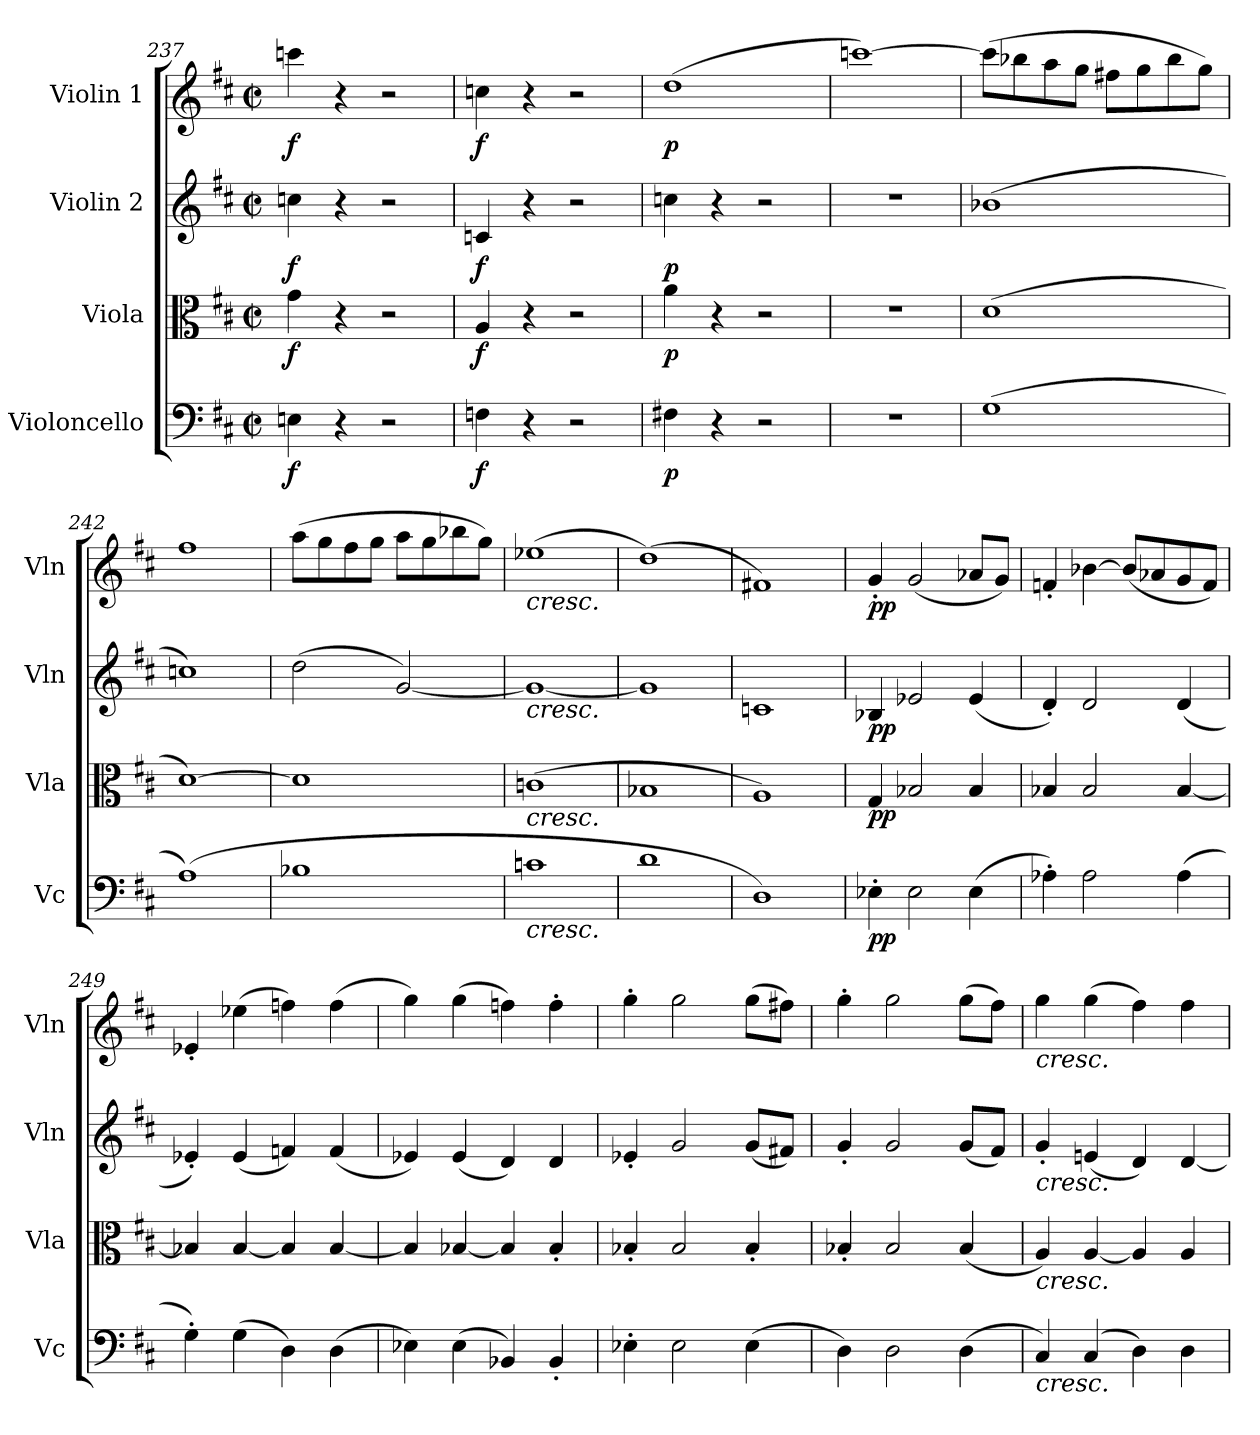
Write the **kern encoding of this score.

**kern	**dynam	**kern	**dynam	**kern	**dynam	**kern	**dynam
*part4	*part4	*part3	*part3	*part2	*part2	*part1	*part1
*staff4	*staff4	*staff3	*staff3	*staff2	*staff2	*staff1	*staff1
*I"Violoncello	*	*I"Viola	*	*I"Violin 2	*	*I"Violin 1	*
*I'Vc	*	*I'Vla	*	*I'Vln	*	*I'Vln	*
*clefF4	*	*clefC3	*	*clefG2	*	*clefG2	*
*k[f#c#]	*	*k[f#c#]	*	*k[f#c#]	*	*k[f#c#]	*
*M2/2	*	*M2/2	*	*M2/2	*	*M2/2	*
*met(c|)	*	*met(c|)	*	*met(c|)	*	*met(c|)	*
=237	=237	=237	=237	=237	=237	=237	=237
!	!LO:DY:b	!	!LO:DY:b	!	!LO:DY:b	!	!LO:DY:b
4En\	f	4g\	f	4ccn\	f	4cccn\	f
4r	.	4r	.	4r	.	4r	.
2r	.	2r	.	2r	.	2r	.
=238	=238	=238	=238	=238	=238	=238	=238
!	!LO:DY:b	!	!LO:DY:b	!	!LO:DY:b	!	!LO:DY:b
4Fn\	f	4A/	f	4cn/	f	4ccn\	f
4r	.	4r	.	4r	.	4r	.
2r	.	2r	.	2r	.	2r	.
=239	=239	=239	=239	=239	=239	=239	=239
!	!LO:DY:b	!	!LO:DY:b	!	!LO:DY:b	!	!LO:DY:b
4F#X\	p	4a\	p	4ccn\	p	(1dd	p
4r	.	4r	.	4r	.	.	.
2r	.	2r	.	2r	.	.	.
=240	=240	=240	=240	=240	=240	=240	=240
1r	.	1r	.	1r	.	[1cccn)	.
!!LO:LB:g=z
=241	=241	=241	=241	=241	=241	=241	=241
(1G	.	(1d	.	(1b-X	.	(8ccc\L]	.
.	.	.	.	.	.	8bb-X\	.
.	.	.	.	.	.	8aa\	.
.	.	.	.	.	.	8gg\J	.
.	.	.	.	.	.	8ff#X\L	.
.	.	.	.	.	.	8gg\	.
.	.	.	.	.	.	8bb-\	.
.	.	.	.	.	.	8gg\J)	.
!!LO:LB:g=z
=242	=242	=242	=242	=242	=242	=242	=242
(1A)	.	[1d)	.	1ccn)	.	1ff#	.
=243	=243	=243	=243	=243	=243	=243	=243
1B-X	.	1d]	.	(2dd\	.	(8aa\L	.
.	.	.	.	.	.	8gg\	.
.	.	.	.	.	.	8ff#\	.
.	.	.	.	.	.	8gg\J	.
.	.	.	.	[2g/)	.	8aa\L	.
.	.	.	.	.	.	8gg\	.
.	.	.	.	.	.	8bb-X\	.
.	.	.	.	.	.	8gg\J)	.
=244	=244	=244	=244	=244	=244	=244	=244
!	!	!	!	!	!	!LO:TX:b:i:t=cresc.	!
!	!	!	!	!LO:TX:b:i:t=cresc.	!	!	!
!	!	!LO:TX:b:i:t=cresc.	!	!	!	!	!
!LO:TX:b:i:t=cresc.	!	!	!	!	!	!	!
1cn	.	(1cn	.	1g_	.	(1ee-X	.
=245	=245	=245	=245	=245	=245	=245	=245
1d	.	1B-X	.	1g]	.	(1dd)	.
=246	=246	=246	=246	=246	=246	=246	=246
1D)	.	1A)	.	1cn	.	1f#X)	.
=247	=247	=247	=247	=247	=247	=247	=247
!	!LO:DY:b	!	!LO:DY:b	!	!LO:DY:b	!	!LO:DY:b
4E-X'\	pp	4G/	pp	4B-X/	pp	4g'/	pp
2E-\	.	2B-X/	.	2e-X/	.	(2g/	.
(4E-\	.	4B-/	.	(4e-/	.	8a-X/L	.
.	.	.	.	.	.	8g/J)	.
=248	=248	=248	=248	=248	=248	=248	=248
4A-X'\)	.	4B-X/	.	4d'/)	.	4fn'/	.
2A-\	.	2B-/	.	2d/	.	[4b-X\	.
.	.	.	.	.	.	(8b-/L]	.
.	.	.	.	.	.	8a-X/	.
(4A-\	.	[4B-/	.	(4d/	.	8g/	.
.	.	.	.	.	.	8f/J)	.
=249	=249	=249	=249	=249	=249	=249	=249
4G'\)	.	4B-X/]	.	4e-X'/)	.	4e-X'/	.
(4G\	.	[4B-/	.	(4e-/	.	(4ee-X\	.
4D\)	.	4B-/]	.	4fn/)	.	4ffn\)	.
(4D\	.	[4B-/	.	(4f/	.	(4ff\	.
=250	=250	=250	=250	=250	=250	=250	=250
4E-X\)	.	4B-/]	.	4e-X/)	.	4gg\)	.
(4E-\	.	[4B-X/	.	(4e-/	.	(4gg\	.
4BB-X/)	.	4B-/]	.	4d/)	.	4ffn\)	.
4BB-'/	.	4B-'/	.	4d/	.	4ff'\	.
=251	=251	=251	=251	=251	=251	=251	=251
4E-X'\	.	4B-X'/	.	4e-X'/	.	4gg'\	.
2E-\	.	2B-/	.	2g/	.	2gg\	.
(4E-\	.	4B-'/	.	(8g/L	.	(8gg\L	.
.	.	.	.	8f#X/J)	.	8ff#X\J)	.
=252	=252	=252	=252	=252	=252	=252	=252
4D\)	.	4B-X'/	.	4g'/	.	4gg'\	.
2D\	.	2B-/	.	2g/	.	2gg\	.
(4D\	.	(4B-/	.	(8g/L	.	(8gg\L	.
.	.	.	.	8f#/J)	.	8ff#\J)	.
!!LO:LB:g=z
=253	=253	=253	=253	=253	=253	=253	=253
!	!	!	!	!	!	!LO:TX:b:i:t=cresc.	!
!	!	!	!	!LO:TX:b:i:t=cresc.	!	!	!
!	!	!LO:TX:b:i:t=cresc.	!	!	!	!	!
!LO:TX:b:i:t=cresc.	!	!	!	!	!	!	!
4C#/)	.	4A/)	.	4g'/	.	4gg\	.
(4C#/	.	[4A/	.	(4en/	.	(4gg\	.
4D\)	.	4A/]	.	4d/)	.	4ff#\)	.
4D\	.	4A/	.	[4d/	.	4ff#\	.
=	=	=	=	=	=	=	=
*-	*-	*-	*-	*-	*-	*-	*-
